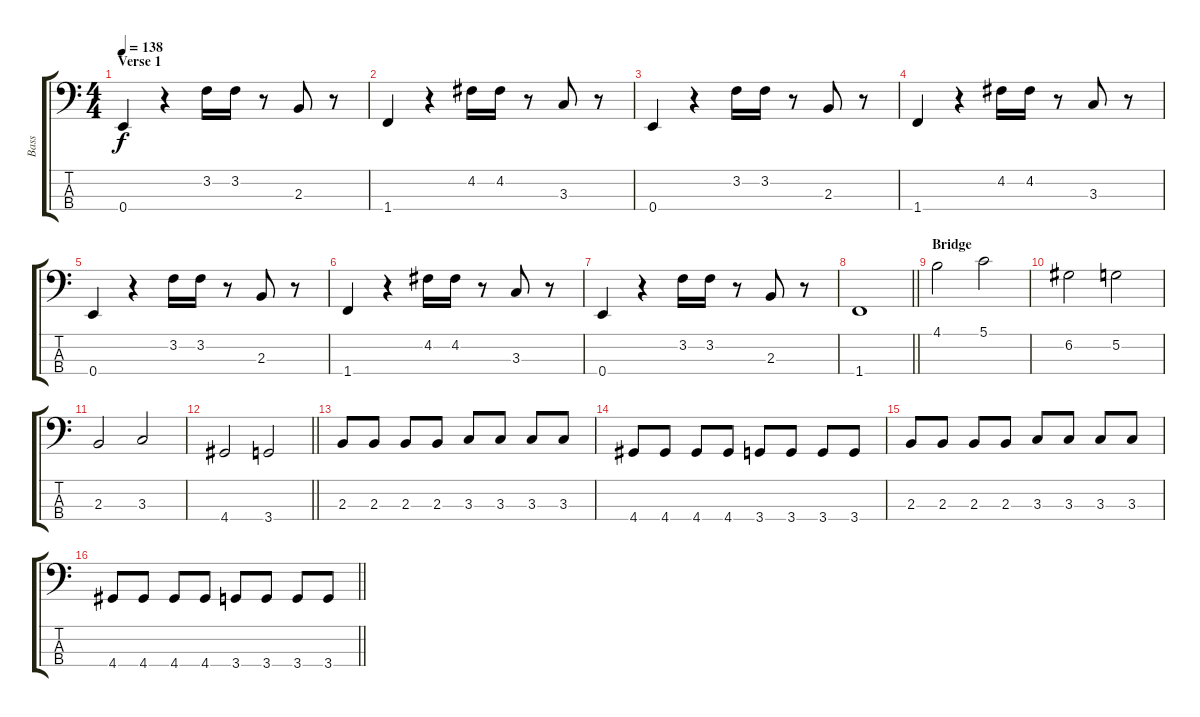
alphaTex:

\track ("Bass" "Bass") {instrument electricbassfinger}
\staff {score tabs}
\tuning (G2 D2 A1 E1) {hide}
\ts (4 4)
\section ("" "Verse 1")
\tempo 138
\clef f4
\ks c
0.4.4{dy f} r.4 3.2.16 3.2.16 r.8 2.3.8 r.8 |
1.4.4 r.4 4.2.16 4.2.16 r.8 3.3.8 r.8 |
0.4.4 r.4 3.2.16 3.2.16 r.8 2.3.8 r.8 |
1.4.4 r.4 4.2.16 4.2.16 r.8 3.3.8 r.8 |
0.4.4 r.4 3.2.16 3.2.16 r.8 2.3.8 r.8 |
1.4.4 r.4 4.2.16 4.2.16 r.8 3.3.8 r.8 |
0.4.4 r.4 3.2.16 3.2.16 r.8 2.3.8 r.8 |
\barLineRight lightlight
1.4.1 |
\section ("" "Bridge")
4.1.2 5.1.2 |
6.2.2 5.2.2 |
2.3.2 3.3.2 |
\barLineRight lightlight
4.4.2 3.4.2 |
2.3.8 2.3.8 2.3.8 2.3.8 3.3.8 3.3.8 3.3.8 3.3.8 |
4.4.8 4.4.8 4.4.8 4.4.8 3.4.8 3.4.8 3.4.8 3.4.8 |
2.3.8 2.3.8 2.3.8 2.3.8 3.3.8 3.3.8 3.3.8 3.3.8 |
\barLineRight lightlight
4.4.8 4.4.8 4.4.8 4.4.8 3.4.8 3.4.8 3.4.8 3.4.8
